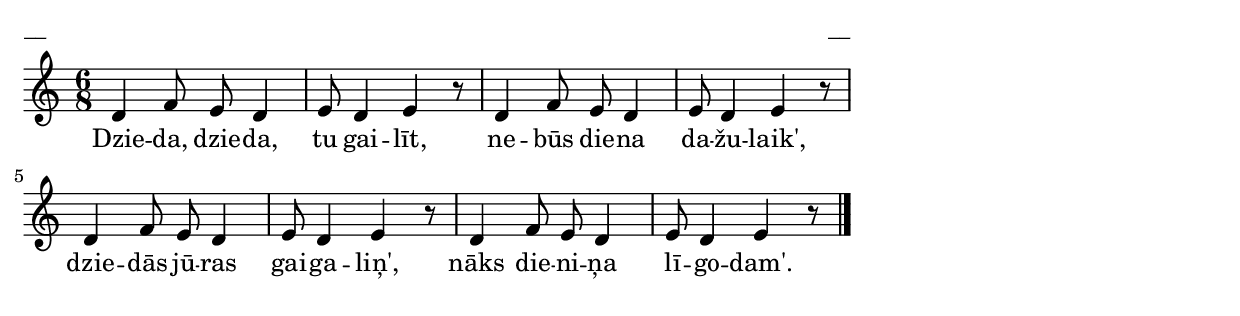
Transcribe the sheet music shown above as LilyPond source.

\version "2.13.16"
%\header {
%    title = "Dzieda, dzieda tu gailīt", AA lapas, Jāņi
%}
\paper {
line-width = 14\cm
left-margin = 0.4\cm
between-system-padding = 0.1\cm
between-system-space = 0.1\cm
}
\layout {
indent = #0
ragged-last = ##f
}

voiceA = \relative c' {
\clef "treble"
\key a \minor
\time 6/8
d4 f8 e d4 |
e8 d4 e r8 |
d4 f8 e d4 |
e8 d4 e r8 |
d4 f8 e d4 |
e8 d4 e r8 |
d4 f8 e d4 |
e8 d4 e r8 |
\bar "|."
} 

lyricA = \lyricmode {
Dzie -- da, dzie -- da, tu gai -- līt, ne -- būs die -- na da -- žu -- laik',
dzie -- dās jū -- ras gai -- ga -- liņ', nāks die -- ni -- ņa lī -- go -- dam'.
} 

fullScore = <<
\new Staff {
<<
\new Voice = "voiceA" { \oneVoice \autoBeamOff \voiceA }
\lyricsto "voiceA" \new Lyrics \lyricA
>>
}
>>

\score {
\fullScore
\header { piece = "__" opus = "__" }
}
\markup { \with-color #(x11-color 'white) \sans \smaller "__" }
\score {
\unfoldRepeats
\fullScore
\midi {
\context { \Staff \remove "Staff_performer" }
\context { \Voice \consists "Staff_performer" }
}
}


